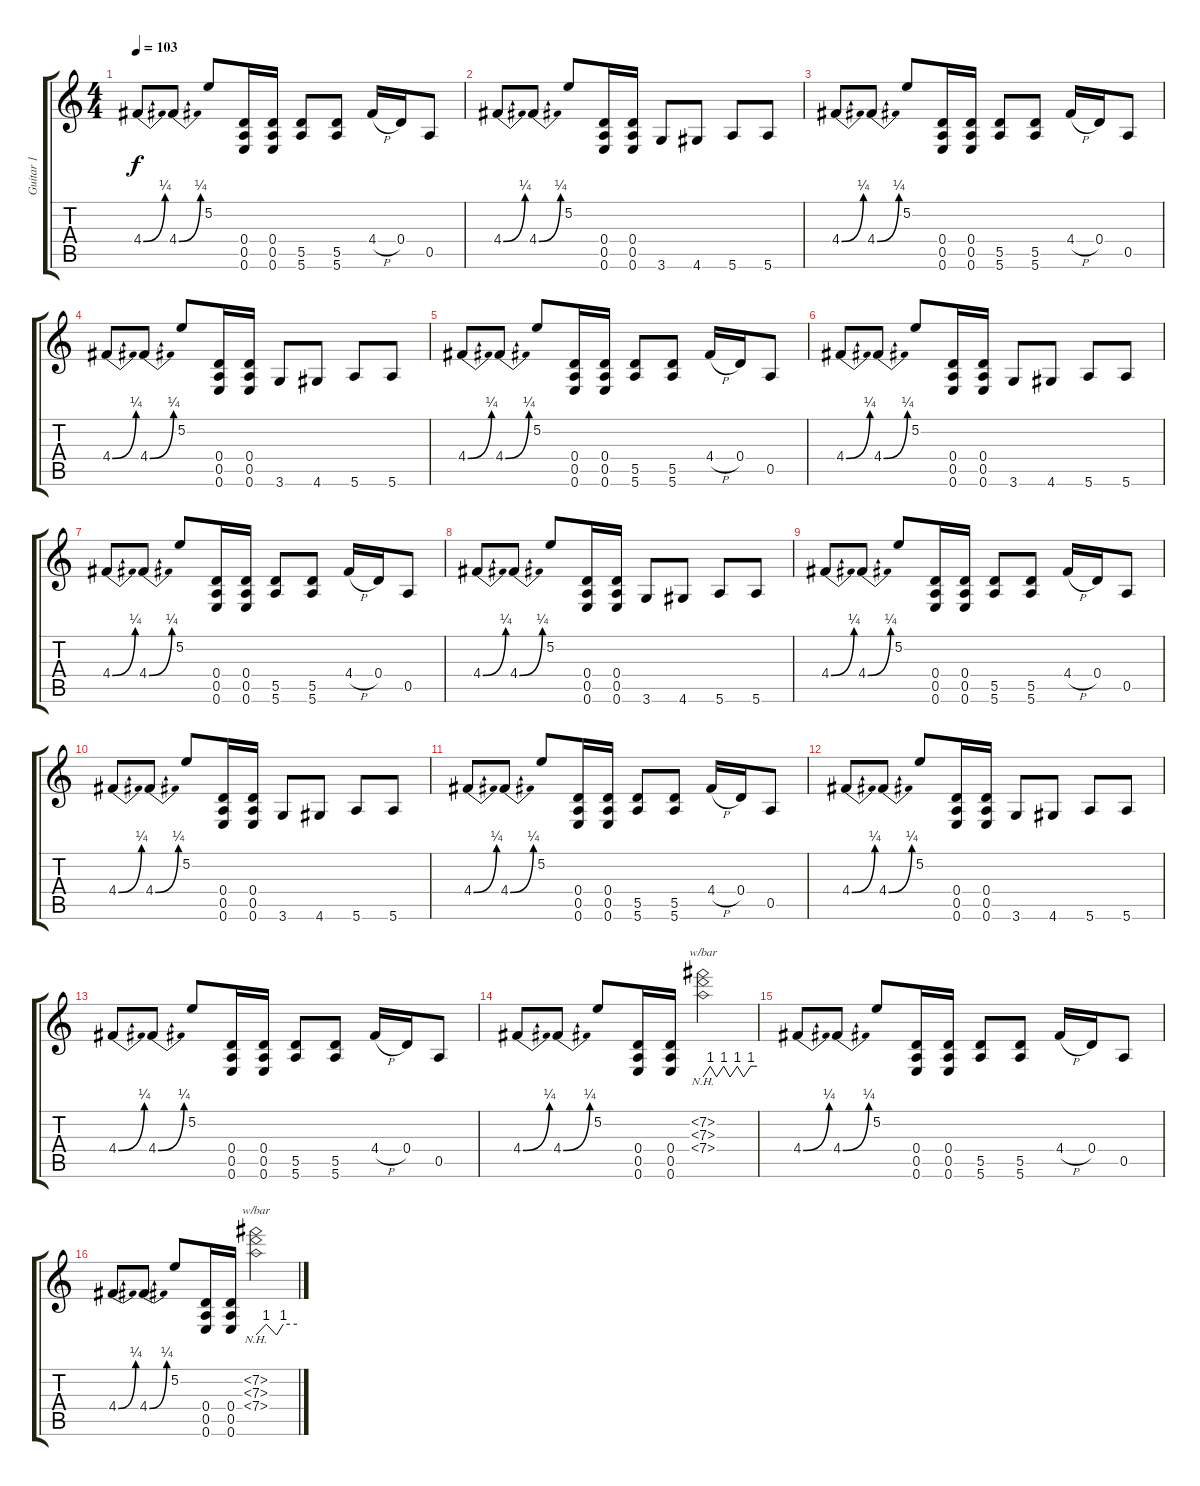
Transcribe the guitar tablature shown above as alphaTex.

\track ("Guitar 1" "Guitar 1") {instrument overdrivenguitar}
\staff {score tabs}
\tuning (E4 B3 G3 D3 A2 E2) {hide}
\ts (4 4)
\tempo 103
\clef g2
\ks c
4.4{be (bend 0 0 60 1)}.8{dy f} 4.4{be (bend 0 0 60 1)}.8 5.2.8 (0.4 0.5 0.6).16 (0.4 0.5 0.6).16 (5.5 5.6).8 (5.5 5.6).8 4.4{h}.16 0.4.16 0.5.8 |
4.4{be (bend 0 0 60 1)}.8 4.4{be (bend 0 0 60 1)}.8 5.2.8 (0.4 0.5 0.6).16 (0.4 0.5 0.6).16 3.6.8 4.6.8 5.6.8 5.6.8 |
4.4{be (bend 0 0 60 1)}.8 4.4{be (bend 0 0 60 1)}.8 5.2.8 (0.4 0.5 0.6).16 (0.4 0.5 0.6).16 (5.5 5.6).8 (5.5 5.6).8 4.4{h}.16 0.4.16 0.5.8 |
4.4{be (bend 0 0 60 1)}.8 4.4{be (bend 0 0 60 1)}.8 5.2.8 (0.4 0.5 0.6).16 (0.4 0.5 0.6).16 3.6.8 4.6.8 5.6.8 5.6.8 |
4.4{be (bend 0 0 60 1)}.8 4.4{be (bend 0 0 60 1)}.8 5.2.8 (0.4 0.5 0.6).16 (0.4 0.5 0.6).16 (5.5 5.6).8 (5.5 5.6).8 4.4{h}.16 0.4.16 0.5.8 |
4.4{be (bend 0 0 60 1)}.8 4.4{be (bend 0 0 60 1)}.8 5.2.8 (0.4 0.5 0.6).16 (0.4 0.5 0.6).16 3.6.8 4.6.8 5.6.8 5.6.8 |
4.4{be (bend 0 0 60 1)}.8 4.4{be (bend 0 0 60 1)}.8 5.2.8 (0.4 0.5 0.6).16 (0.4 0.5 0.6).16 (5.5 5.6).8 (5.5 5.6).8 4.4{h}.16 0.4.16 0.5.8 |
4.4{be (bend 0 0 60 1)}.8 4.4{be (bend 0 0 60 1)}.8 5.2.8 (0.4 0.5 0.6).16 (0.4 0.5 0.6).16 3.6.8 4.6.8 5.6.8 5.6.8 |
4.4{be (bend 0 0 60 1)}.8 4.4{be (bend 0 0 60 1)}.8 5.2.8 (0.4 0.5 0.6).16 (0.4 0.5 0.6).16 (5.5 5.6).8 (5.5 5.6).8 4.4{h}.16 0.4.16 0.5.8 |
4.4{be (bend 0 0 60 1)}.8 4.4{be (bend 0 0 60 1)}.8 5.2.8 (0.4 0.5 0.6).16 (0.4 0.5 0.6).16 3.6.8 4.6.8 5.6.8 5.6.8 |
4.4{be (bend 0 0 60 1)}.8 4.4{be (bend 0 0 60 1)}.8 5.2.8 (0.4 0.5 0.6).16 (0.4 0.5 0.6).16 (5.5 5.6).8 (5.5 5.6).8 4.4{h}.16 0.4.16 0.5.8 |
4.4{be (bend 0 0 60 1)}.8 4.4{be (bend 0 0 60 1)}.8 5.2.8 (0.4 0.5 0.6).16 (0.4 0.5 0.6).16 3.6.8 4.6.8 5.6.8 5.6.8 |
4.4{be (bend 0 0 60 1)}.8 4.4{be (bend 0 0 60 1)}.8 5.2.8 (0.4 0.5 0.6).16 (0.4 0.5 0.6).16 (5.5 5.6).8 (5.5 5.6).8 4.4{h}.16 0.4.16 0.5.8 |
4.4{be (bend 0 0 60 1)}.8 4.4{be (bend 0 0 60 1)}.8 5.2.8 (0.4 0.5 0.6).16 (0.4 0.5 0.6).16 (7.2{nh} 7.3{nh} 7.4{nh}).2{tbe (custom default 0 0 8 4 15 0 23 4 30 0 38 4 45 0 53 4 60 4)} |
4.4{be (bend 0 0 60 1)}.8 4.4{be (bend 0 0 60 1)}.8 5.2.8 (0.4 0.5 0.6).16 (0.4 0.5 0.6).16 (5.5 5.6).8 (5.5 5.6).8 4.4{h}.16 0.4.16 0.5.8 |
4.4{be (bend 0 0 60 1)}.8 4.4{be (bend 0 0 60 1)}.8 5.2.8 (0.4 0.5 0.6).16 (0.4 0.5 0.6).16 (7.2{nh} 7.3{nh} 7.4{nh}).2{tbe (custom default 0 0 15 4 30 0 40 4 60 4)}
